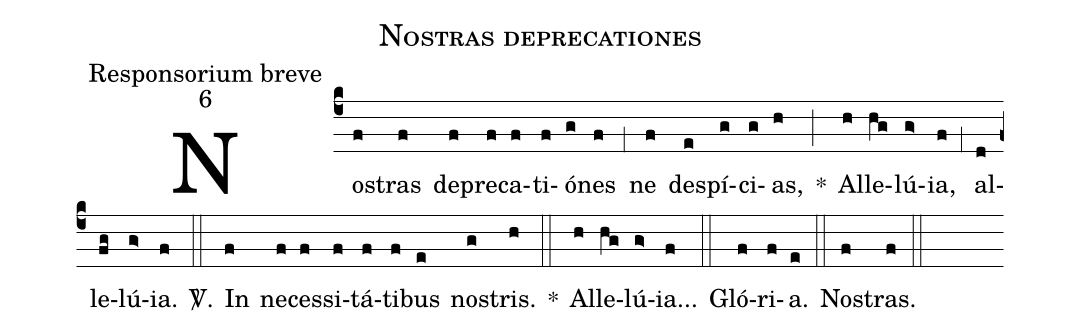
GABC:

name:Nostras deprecationes;
office-part:Responsorium breve;
mode:6;
%%
(c4) No(f)stras(f) de(f)pre(f)ca(f)ti(f)ó(g)nes(f) (;1) ne(f) de(e)spí(g)ci(g)as,(h) *(;) Al(h)le(hg)lú(g>)ia,(f) (;1) al(d)le(fg)lú(g>)ia.(f) <sp>V/</sp>.(::) In(f) ne(f)ces(f)si(f)tá(f)ti(f)bus(e) no(g)stris.(h) *(::) Al(h)le(hg)lú(g>)ia...(f) (::) Gló(f)ri(f)a.(e) (::) No(f)stras.(f) (::)
